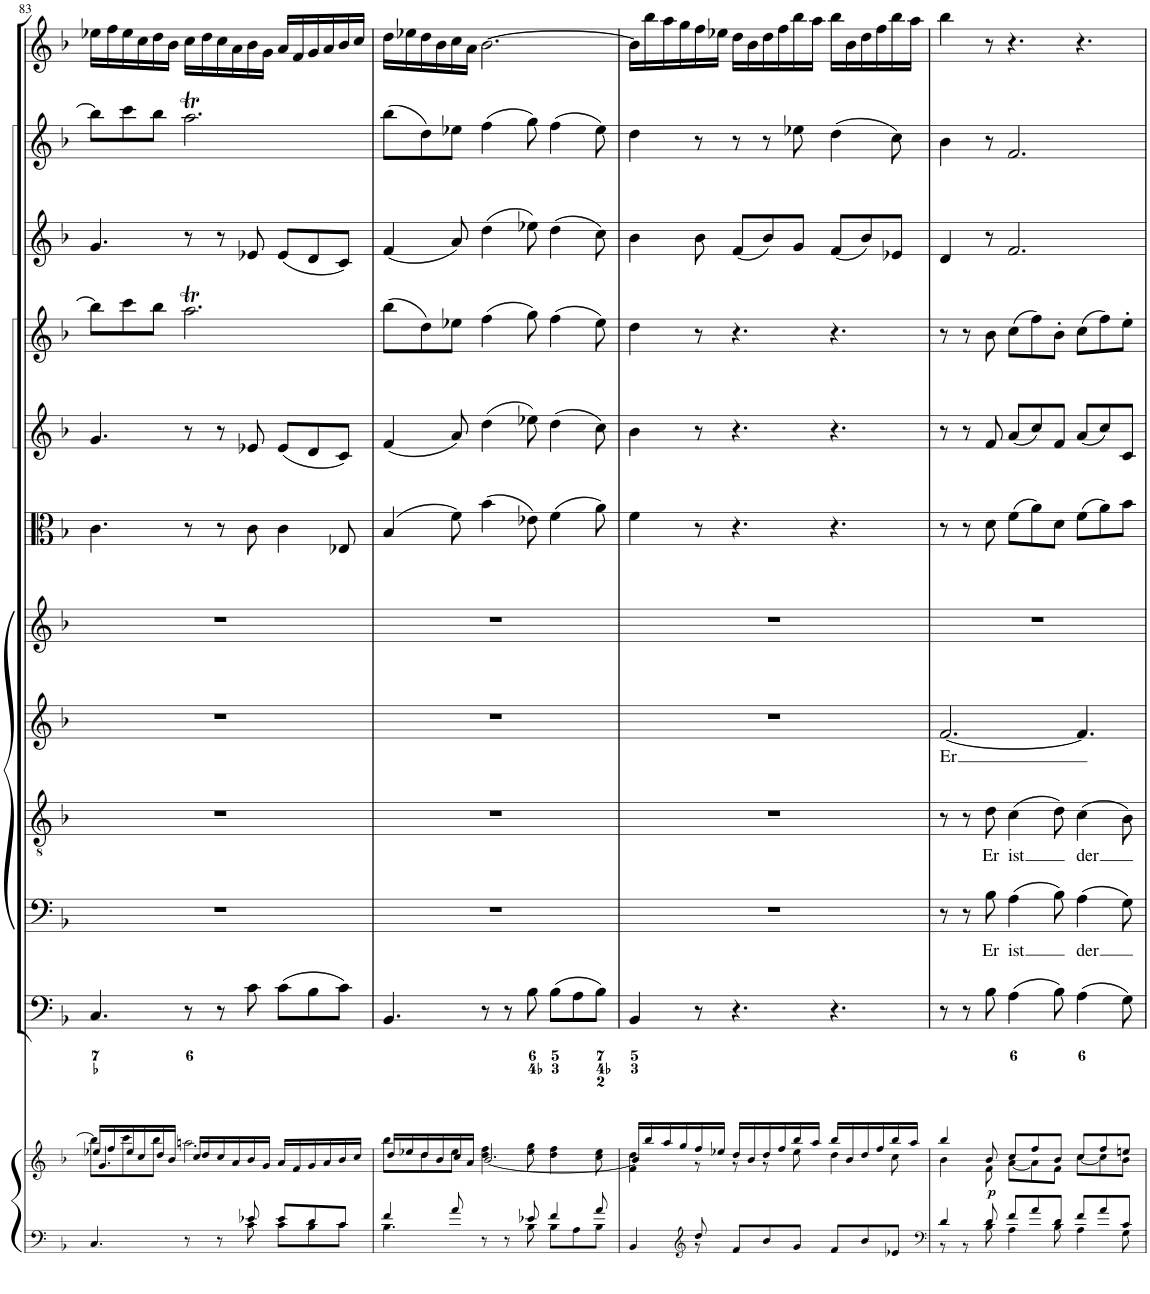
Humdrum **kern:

**kern	**kern	**kern	**kern	**text	**kern	**text	**kern	**text	**kern	**kern	**kern	**kern	**kern	**kern	**kern
*part12	*part12	*part11	*part10	*part10	*part9	*part9	*part8	*part8	*part7	*part6	*part5	*part4	*part3	*part2	*part1
*staff13	*staff12	*staff11	*staff10	*staff10	*staff9	*staff9	*staff8	*staff8	*staff7	*staff6	*staff5	*staff4	*staff3	*staff2	*staff1
*I"Piano reduction	*	*I"Continuo	*I"Basso	*	*I"Tenore	*	*I"Alto	*	*I"Soprano	*I"Viola	*I"Violino II	*I"Violino I	*I"Oboe II	*I"Oboe I	*I"Flauto Piccolo
*I'Pno	*	*	*	*	*	*	*	*	*	*	*	*	*I'Ob	*I'Ob	*I'Picc
!!LO:PB:g=z
*clefF4	*clefG2	*clefF4	*clefF4	*	*clefGv2	*	*clefG2	*	*clefG2	*clefC3	*clefG2	*clefG2	*clefG2	*clefG2	*clefG2
*	*	*	*	*	*	*	*	*	*	*	*	*	*	*	*Trd-7c-12
*k[b-]	*k[b-]	*k[b-]	*k[b-]	*	*k[b-]	*	*k[b-]	*	*k[b-]	*k[b-]	*k[b-]	*k[b-]	*k[b-]	*k[b-]	*k[b-]
*M9/8	*M9/8	*M9/8	*M9/8	*	*M9/8	*	*M9/8	*	*M9/8	*M9/8	*M9/8	*M9/8	*M9/8	*M9/8	*M9/8
=83	=83	=83	=83	=83	=83	=83	=83	=83	=83	=83	=83	=83	=83	=83	=83
*^	*^	*	*	*	*	*	*	*	*	*	*	*	*	*	*
*	*	*	*^	*	*	*	*	*	*	*	*	*	*	*	*	*	*
4.ryy	4.C/	16ee-X/LL	8bb-\L]	4.g/	4.C/	8%9r	.	8%9r	.	8%9r	.	8%9r	4.c\	4.g/	8bb-\L]	4.g/	8bb-\L]	16ee-X\LL
.	.	16ff/	.	.	.	.	.	.	.	.	.	.	.	.	.	.	.	16ff\
.	.	16ee-/	8ccc\	.	.	.	.	.	.	.	.	.	.	.	8ccc\	.	8ccc\	16ee-\
.	.	16cc/	.	.	.	.	.	.	.	.	.	.	.	.	.	.	.	16cc\
.	.	16dd/	8bb-\J	.	.	.	.	.	.	.	.	.	.	.	8bb-\J	.	8bb-\J	16dd\
.	.	16b-/JJ	.	.	.	.	.	.	.	.	.	.	.	.	.	.	.	16b-\JJ
8r	8ryy	16cc/LL	2.aan\	2.ryy	8r	.	.	.	.	.	.	.	8r	8r	2.aat\	8r	2.aat\	16cc\LL
.	.	16dd/	.	.	.	.	.	.	.	.	.	.	.	.	.	.	.	16dd\
8r	8ryy	16cc/	.	.	8r	.	.	.	.	.	.	.	8r	8r	.	8r	.	16cc\
.	.	16a/	.	.	.	.	.	.	.	.	.	.	.	.	.	.	.	16a\
8e-X/	8c\	16b-/	.	.	8c\	.	.	.	.	.	.	.	8c\	8e-X/	.	8e-X/	.	16b-\
.	.	16g/JJ	.	.	.	.	.	.	.	.	.	.	.	.	.	.	.	16g\JJ
8e-/L	8c\L	16a/LL	.	.	(8c\L	.	.	.	.	.	.	.	4c\	(8e-/L	.	(8e-/L	.	16a/LL
.	.	16f/	.	.	.	.	.	.	.	.	.	.	.	.	.	.	.	16f/
8d/	8B-\	16g/	.	.	8B-\	.	.	.	.	.	.	.	.	8d/	.	8d/	.	16g/
.	.	16a/	.	.	.	.	.	.	.	.	.	.	.	.	.	.	.	16a/
8c/J	8c\J	16b-/	.	.	8c\J)	.	.	.	.	.	.	.	8E-X/	8c/J)	.	8c/J)	.	16b-/
.	.	16cc/JJ	.	.	.	.	.	.	.	.	.	.	.	.	.	.	.	16cc/JJ
*	*	*	*v	*v	*	*	*	*	*	*	*	*	*	*	*	*	*	*
=84	=84	=84	=84	=84	=84	=84	=84	=84	=84	=84	=84	=84	=84	=84	=84	=84	=84
4f/	4.B-\	16dd/LL	8bb-\L	4.BB-/	8%9r	.	8%9r	.	8%9r	.	8%9r	(4B-/	(4f/	(8bb-\L	(4f/	(8bb-\L	16dd\LL
.	.	16ee-X/	.	.	.	.	.	.	.	.	.	.	.	.	.	.	16ee-X\
.	.	16dd/	8dd\	.	.	.	.	.	.	.	.	.	.	8dd\)	.	8dd\)	16dd\
.	.	16b-/	.	.	.	.	.	.	.	.	.	.	.	.	.	.	16b-\
8a/	.	16cc/	8ee-\J	.	.	.	.	.	.	.	.	8f\)	8a/)	8ee-X\J	8a/)	8ee-X\J	16cc\
.	.	16a/JJ	.	.	.	.	.	.	.	.	.	.	.	.	.	.	16a\JJ
8r	8ryy	[<2.b-/	4dd\ 4ff\	8r	.	.	.	.	.	.	.	(4b-\	(4dd\	(4ff\	(4dd\	(4ff\	[2.b-\
8r	8ryy	.	.	8r	.	.	.	.	.	.	.	.	.	.	.	.	.
8e-X/	8B-\	.	8ee-\ 8gg\	8B-\	.	.	.	.	.	.	.	8e-X\)	8ee-X\)	8gg\)	8ee-X\)	8gg\)	.
4f/	8B-\L	.	4dd\ 4ff\	(8B-\L	.	.	.	.	.	.	.	(4f\	(4dd\	(4ff\	(4dd\	(4ff\	.
.	8A\	.	.	8A\	.	.	.	.	.	.	.	.	.	.	.	.	.
8a/	8B-\J	.	8cc\ 8ee-\	8B-\J)	.	.	.	.	.	.	.	8a\)	8cc\)	8ee-\)	8cc\)	8ee-\)	.
=85	=85	=85	=85	=85	=85	=85	=85	=85	=85	=85	=85	=85	=85	=85	=85	=85	=85
4BB-/	4ryy	16b-/LL]	4f\ 4dd\	4BB-/	8%9r	.	8%9r	.	8%9r	.	8%9r	4f\	4b-\	4dd\	4b-\	4dd\	16b-\LL]
.	.	16bb-/	.	.	.	.	.	.	.	.	.	.	.	.	.	.	16bb-\
.	.	16aa/	.	.	.	.	.	.	.	.	.	.	.	.	.	.	16aa\
.	.	16gg/	.	.	.	.	.	.	.	.	.	.	.	.	.	.	16gg\
*clefG2	*	*	*	*	*	*	*	*	*	*	*	*	*	*	*	*	*
8dd/	8r	16ff/	8r	8r	.	.	.	.	.	.	.	8r	8r	8r	8b-\	8r	16ff\
.	.	16ee-X/JJ	.	.	.	.	.	.	.	.	.	.	.	.	.	.	16ee-X\JJ
8f/L	4.ryy	16dd/LL	8r	4.r	.	.	.	.	.	.	.	4.r	4.r	4.r	(8f/L	8r	16dd\LL
.	.	16b-/	.	.	.	.	.	.	.	.	.	.	.	.	.	.	16b-\
8b-/	.	16dd/	8r	.	.	.	.	.	.	.	.	.	.	.	8b-/)	8r	16dd\
.	.	16ff/	.	.	.	.	.	.	.	.	.	.	.	.	.	.	16ff\
8g/J	.	16bb-/	8ee-\	.	.	.	.	.	.	.	.	.	.	.	8g/J	8ee-X\	16bb-\
.	.	16aa/JJ	.	.	.	.	.	.	.	.	.	.	.	.	.	.	16aa\JJ
8f/L	4.ryy	16bb-/LL	4dd\	4.r	.	.	.	.	.	.	.	4.r	4.r	4.r	(8f/L	(4dd\	16bb-\LL
.	.	16b-/	.	.	.	.	.	.	.	.	.	.	.	.	.	.	16b-\
8b-/	.	16dd/	.	.	.	.	.	.	.	.	.	.	.	.	8b-/)	.	16dd\
.	.	16ff/	.	.	.	.	.	.	.	.	.	.	.	.	.	.	16ff\
8e-X/J	.	16bb-/	8cc\	.	.	.	.	.	.	.	.	.	.	.	8e-X/J	8cc\)	16bb-\
.	.	16aa/JJ	.	.	.	.	.	.	.	.	.	.	.	.	.	.	16aa\JJ
=86	=86	=86	=86	=86	=86	=86	=86	=86	=86	=86	=86	=86	=86	=86	=86	=86	=86
*clefF4	*	*	*	*	*	*	*	*	*	*	*	*	*	*	*	*	*
!	!	!	!	!	!	!	!	!	!	!LO:LY:b	!	!	!	!	!	!	!
4d/	8r	4bb-/	4b-\	8r	8r	.	8r	.	[2.f/	Er	8%9r	8r	8r	8r	4d/	4b-\	4bb-\
.	8r	.	.	8r	8r	.	8r	.	.	.	.	8r	8r	8r	.	.	.
!	!	!	!	!	!	!LO:LY:b	!	!LO:LY:b	!	!	!	!	!	!	!	!	!
8d/	8B-\	8b-/	8f\	8B-\	8B-\	Er	8d\	Er	.	.	.	8d\	8f/	8b-\	8r	8r	8r
!	!	!	!	!	!	!LO:LY:b	!	!LO:LY:b	!	!	!	!	!	!	!	!	!
8f/L	4A\	8cc/L	[8a\L	(4A\	(4A\	ist	(4c\	ist	.	.	.	(8f\L	(8a/L	(8cc\L	2.f/	2.f/	4.r
8a/	.	8ff/	8a\]	.	.	.	.	.	.	.	.	8a\)	8cc/)	8ff\)	.	.	.
8d/J	8B-\	8b-/J	8f\J	8B-\)	8B-\)	.	8d\)	.	.	.	.	8d\J	8f/J	8b-'\J	.	.	.
!	!	!	!	!	!	!LO:LY:b	!	!LO:LY:b	!	!	!	!	!	!	!	!	!
8f/L	4A\	8cc/L	[8cc\L	(4A\	(4A\	der	(4c\	der	4.f/]	.	.	(8f\L	(8a/L	(8cc\L	.	.	4.r
8a/	.	8ff/	8cc\]	.	.	.	.	.	.	.	.	8a\)	8cc/)	8ff\)	.	.	.
8c/J	8G\	8een/J	8b-\J	8G\)	8G\)	.	8B-\)	.	.	.	.	8b-\J	8c/J	8ee'\J	.	.	.
*v	*v	*	*	*	*	*	*	*	*	*	*	*	*	*	*	*	*
*	*v	*v	*	*	*	*	*	*	*	*	*	*	*	*	*	*
=	=	=	=	=	=	=	=	=	=	=	=	=	=	=	=
*-	*-	*-	*-	*-	*-	*-	*-	*-	*-	*-	*-	*-	*-	*-	*-
